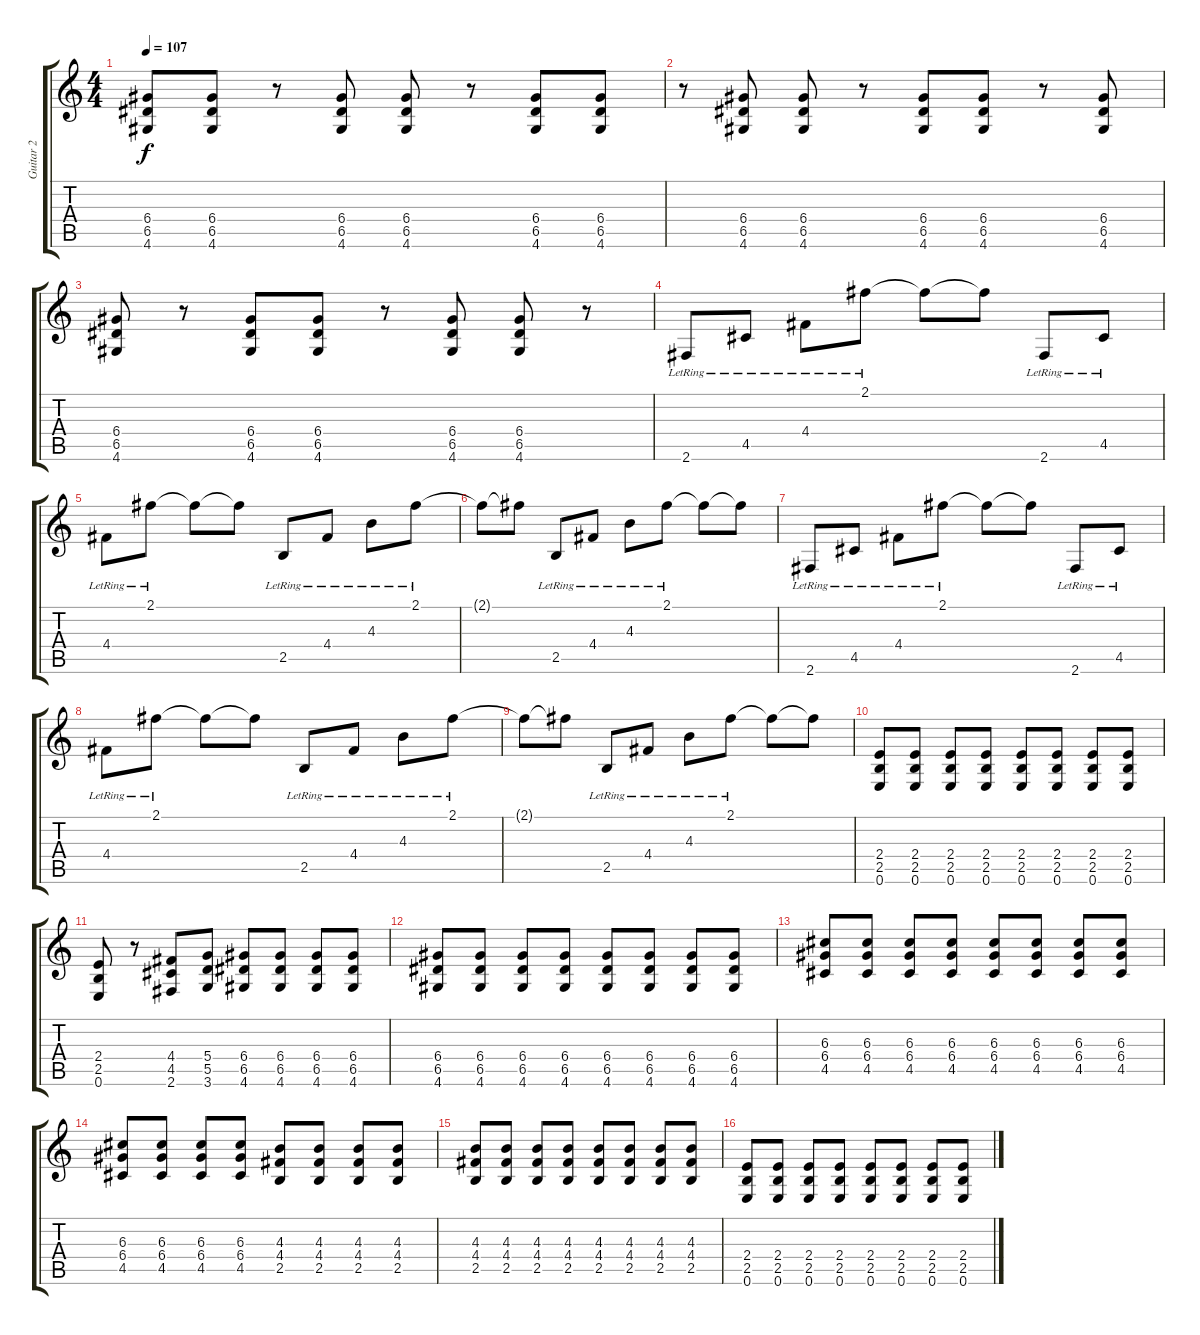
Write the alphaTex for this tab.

\track ("Guitar 2" "Guitar 2") {instrument electricguitarclean}
\staff {score tabs}
\tuning (E4 B3 G3 D3 A2 E2) {hide}
\ts (4 4)
\tempo 107
\clef g2
\ks c
(6.4 6.5 4.6).8{dy f volume 11 instrument overdrivenguitar} (6.4 6.5 4.6).8 r.8 (6.4 6.5 4.6).8 (6.4 6.5 4.6).8 r.8 (6.4 6.5 4.6).8 (6.4 6.5 4.6).8 |
r.8 (6.4 6.5 4.6).8 (6.4 6.5 4.6).8 r.8 (6.4 6.5 4.6).8 (6.4 6.5 4.6).8 r.8 (6.4 6.5 4.6).8 |
(6.4 6.5 4.6).8 r.8 (6.4 6.5 4.6).8 (6.4 6.5 4.6).8 r.8 (6.4 6.5 4.6).8 (6.4 6.5 4.6).8 r.8 |
2.6{lr}.8{instrument electricguitarjazz} 4.5{lr}.8 4.4{lr}.8 2.1{lr}.8 2.1{t}.8 2.1{t}.8 2.6{lr}.8 4.5{lr}.8 |
4.4{lr}.8 2.1{lr}.8 2.1{t}.8 2.1{t}.8 2.5{lr}.8 4.4{lr}.8 4.3{lr}.8 2.1{lr}.8 |
2.1{t}.8 2.1{t}.8 2.5{lr}.8 4.4{lr}.8 4.3{lr}.8 2.1{lr}.8 2.1{t}.8 2.1{t}.8 |
2.6{lr}.8{instrument electricguitarjazz} 4.5{lr}.8 4.4{lr}.8 2.1{lr}.8 2.1{t}.8 2.1{t}.8 2.6{lr}.8 4.5{lr}.8 |
4.4{lr}.8 2.1{lr}.8 2.1{t}.8 2.1{t}.8 2.5{lr}.8 4.4{lr}.8 4.3{lr}.8 2.1{lr}.8 |
2.1{t}.8 2.1{t}.8 2.5{lr}.8 4.4{lr}.8 4.3{lr}.8 2.1{lr}.8 2.1{t}.8 2.1{t}.8 |
(2.4 2.5 0.6).8{volume 13 instrument overdrivenguitar} (2.4 2.5 0.6).8 (2.4 2.5 0.6).8 (2.4 2.5 0.6).8 (2.4 2.5 0.6).8 (2.4 2.5 0.6).8 (2.4 2.5 0.6).8 (2.4 2.5 0.6).8 |
(2.4 2.5 0.6).8 r.8 (4.4 4.5 2.6).8 (5.4 5.5 3.6).8 (6.4 6.5 4.6).8 (6.4 6.5 4.6).8 (6.4 6.5 4.6).8 (6.4 6.5 4.6).8 |
(6.4 6.5 4.6).8 (6.4 6.5 4.6).8 (6.4 6.5 4.6).8 (6.4 6.5 4.6).8 (6.4 6.5 4.6).8 (6.4 6.5 4.6).8 (6.4 6.5 4.6).8 (6.4 6.5 4.6).8 |
(6.3 6.4 4.5).8 (6.3 6.4 4.5).8 (6.3 6.4 4.5).8 (6.3 6.4 4.5).8 (6.3 6.4 4.5).8 (6.3 6.4 4.5).8 (6.3 6.4 4.5).8 (6.3 6.4 4.5).8 |
(6.3 6.4 4.5).8 (6.3 6.4 4.5).8 (6.3 6.4 4.5).8 (6.3 6.4 4.5).8 (4.3 4.4 2.5).8 (4.3 4.4 2.5).8 (4.3 4.4 2.5).8 (4.3 4.4 2.5).8 |
(4.3 4.4 2.5).8 (4.3 4.4 2.5).8 (4.3 4.4 2.5).8 (4.3 4.4 2.5).8 (4.3 4.4 2.5).8 (4.3 4.4 2.5).8 (4.3 4.4 2.5).8 (4.3 4.4 2.5).8 |
(2.4 2.5 0.6).8 (2.4 2.5 0.6).8 (2.4 2.5 0.6).8 (2.4 2.5 0.6).8 (2.4 2.5 0.6).8 (2.4 2.5 0.6).8 (2.4 2.5 0.6).8 (2.4 2.5 0.6).8
